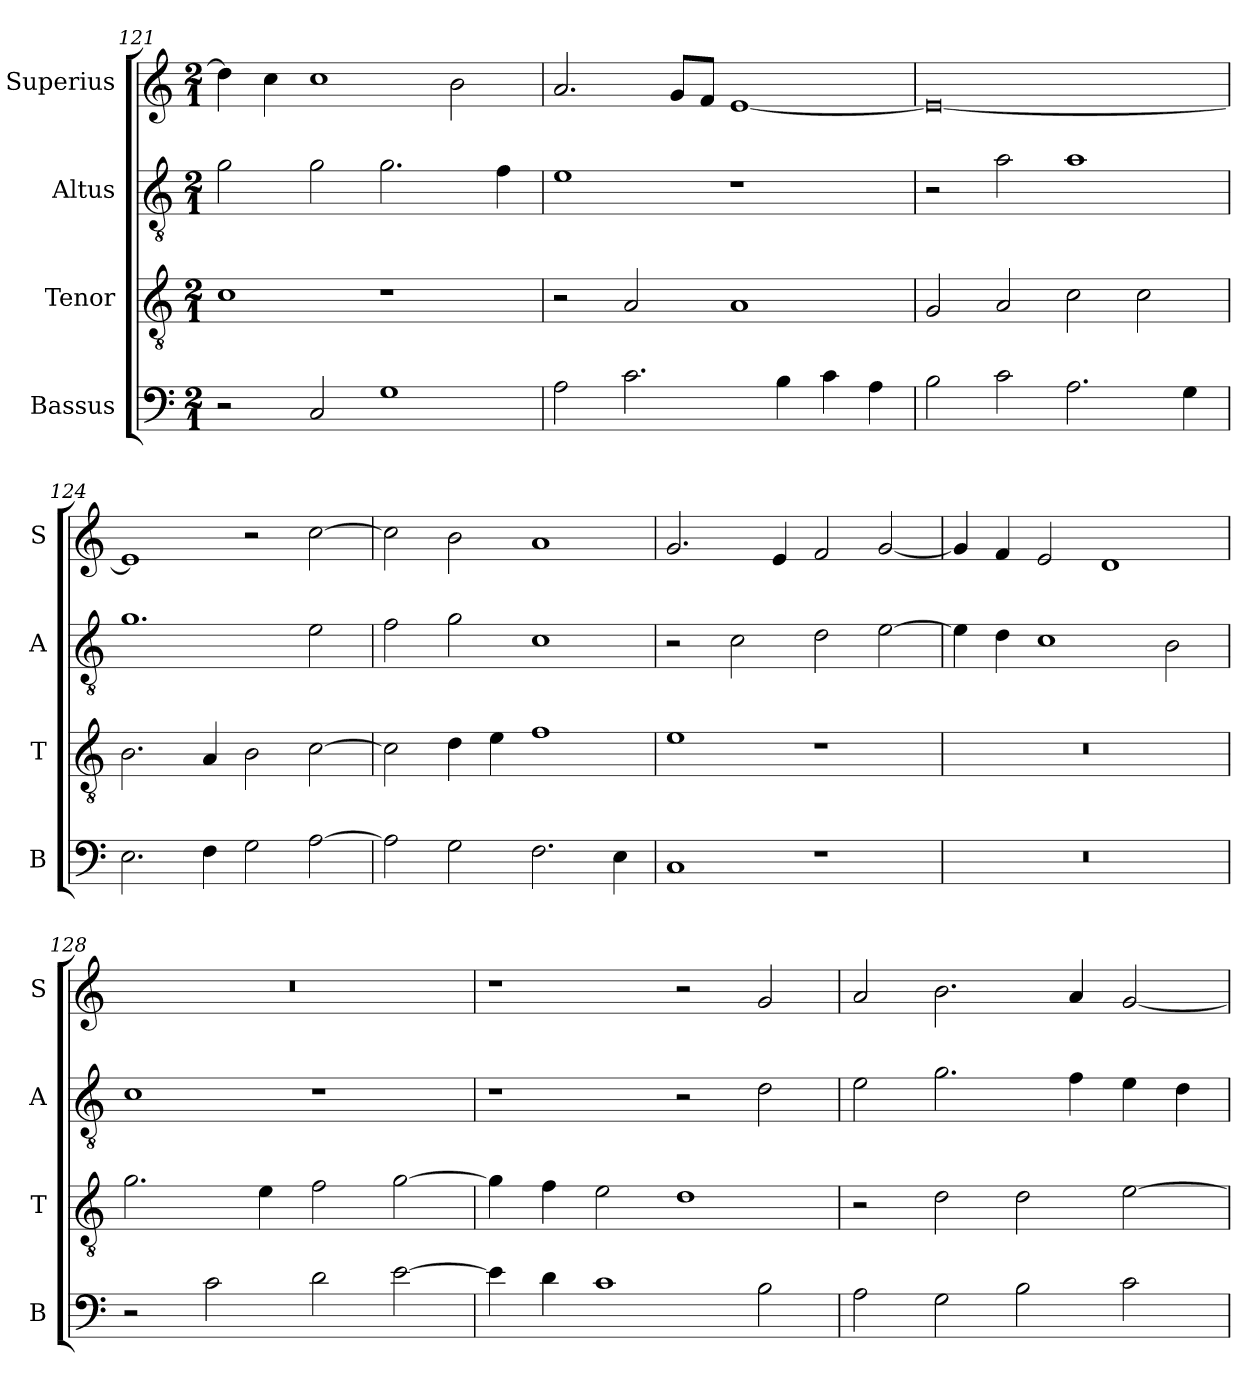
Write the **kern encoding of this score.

**kern	**kern	**kern	**kern
*part4	*part3	*part2	*part1
*staff4	*staff3	*staff2	*staff1
*I"Bassus	*I"Tenor	*I"Altus	*I"Superius
*I'B	*I'T	*I'A	*I'S
*clefF4	*clefGv2	*clefGv2	*clefG2
*k[]	*k[]	*k[]	*k[]
*M2/1	*M2/1	*M2/1	*M2/1
=121	=121	=121	=121
2r	1c	2g\	4dd\]
.	.	.	4cc\
2C/	.	2g\	1cc
1G	1r	2.g\	.
.	.	.	2b\
.	.	4f\	.
=122	=122	=122	=122
2A\	2r	1e	2.a/
2.c\	2A/	.	.
.	.	.	8g/L
.	.	.	8f/J
.	1A	1r	[1e
4B\	.	.	.
4c\	.	.	.
4A\	.	.	.
=123	=123	=123	=123
2B\	2G/	2r	0e_
2c\	2A/	2a\	.
2.A\	2c\	1a	.
.	2c\	.	.
4G\	.	.	.
=124	=124	=124	=124
2.E\	2.B\	1.g	1e]
4F\	4A/	.	.
2G\	2B\	.	2r
[2A\	[2c\	2e\	[2cc\
=125	=125	=125	=125
2A\]	2c\]	2f\	2cc\]
2G\	4d\	2g\	2b\
.	4e\	.	.
2.F\	1f	1c	1a
4E\	.	.	.
=126	=126	=126	=126
1C	1e	2r	2.g/
.	.	2c\	.
.	.	.	4e/
1r	1r	2d\	2f/
.	.	[2e\	[2g/
=127	=127	=127	=127
0r	0r	4e\]	4g/]
.	.	4d\	4f/
.	.	1c	2e/
.	.	.	1d
.	.	2B\	.
=128	=128	=128	=128
2r	2.g\	1c	0r
2c\	.	.	.
.	4e\	.	.
2d\	2f\	1r	.
[2e\	[2g\	.	.
=129	=129	=129	=129
4e\]	4g\]	1r	1r
4d\	4f\	.	.
1c	2e\	.	.
.	1d	2r	2r
2B\	.	2d\	2g/
=130	=130	=130	=130
2A\	2r	2e\	2a/
2G\	2d\	2.g\	2.b\
2B\	2d\	.	.
.	.	4f\	4a/
2c\	[2e\	4e\	[2g/
.	.	4d\	.
=	=	=	=
*-	*-	*-	*-
